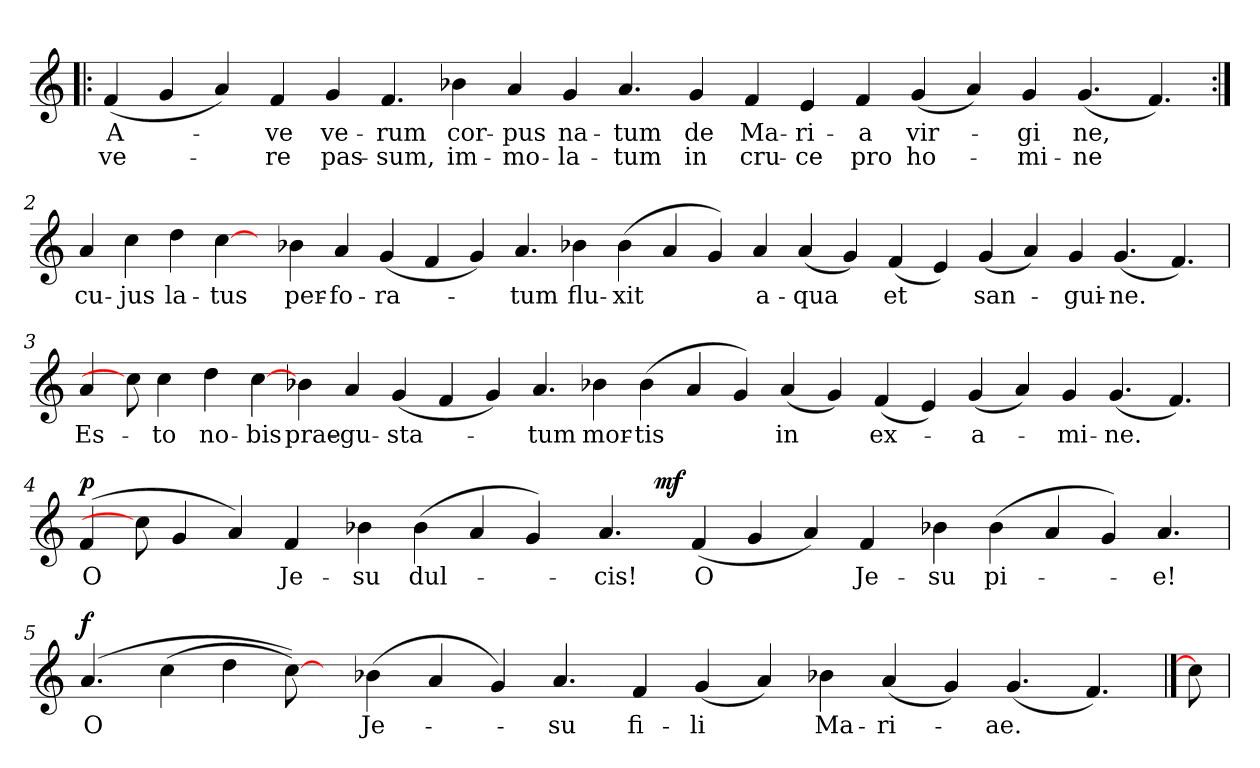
**kern	**text	**text	**dynam
*part1	*part1	*part1	*part1
*staff1	*staff1	*staff1	*staff1
*k[]	*	*	*
*C:	*	*	*
=1!|:	=1!|:	=1!|:	=1!|:
(4f	A-	ve-	.
4g	.	.	.
4a)	.	.	.
4f	-ve	-re	.
4g	ve-	pas-	.
4.f	-rum	-sum,	.
4b-X	cor-	im-	.
4a	-pus	-mo-	.
4g	na-	-la-	.
4.a	-tum	-tum	.
4g	de	in	.
4f	Ma-	cru-	.
4e	-ri-	-ce	.
4f	-a	pro	.
(4g	vir-	ho-	.
4a)	.	.	.
4g	-gi	-mi-	.
(4.g	ne,	-ne	.
4.f)	.	.	.
=2:|!	=2:|!	=2:|!	=2:|!
4a	cu-	.	.
4cc	-jus	.	.
4dd	la-	.	.
[4cc	-tus	.	.
8ryy	.	.	.
4b-X	per-	.	.
4a	-fo-	.	.
(4g	-ra-	.	.
4f	.	.	.
4g)	.	.	.
4.a	-tum	.	.
4b-X	flu-	.	.
(4b-	-xit	.	.
4a	.	.	.
4g)	.	.	.
4a	a-	.	.
(4a	-qua	.	.
4g)	.	.	.
(4f	et	.	.
4e)	.	.	.
(4g	san-	.	.
4a)	.	.	.
4g	-gui-	.	.
(4.g	-ne.	.	.
4.f)	.	.	.
=3	=3	=3	=3
4a	Es-	.	.
8cc]	.	.	.
4cc	-to	.	.
4dd	no-	.	.
[4cc	-bis	.	.
4b-X	prae-	.	.
4a	-gu-	.	.
(4g	-sta-	.	.
4f	.	.	.
4g)	.	.	.
4.a	-tum	.	.
4b-X	mor-	.	.
(4b-	-tis	.	.
4a	.	.	.
4g)	.	.	.
(4a	in	.	.
4g)	.	.	.
(4f	ex-	.	.
4e)	.	.	.
(4g	-a-	.	.
4a)	.	.	.
4g	-mi-	.	.
(4.g	-ne.	.	.
4.f)	.	.	.
=4	=4	=4	=4
!	!	!	!LO:DY:b
*^	*	*	*
(4f	1ryy	O	.	p
8cc]	.	.	.	.
4g	.	.	.	.
4a)	.	.	.	.
4f	.	Je-	.	.
.	1ryy	.	.	.
4b-X	.	-su	.	.
(4b-	.	dul-	.	.
4a	.	.	.	.
4g)	.	.	.	.
.	4.ryy	.	.	.
4.a	.	-cis!	.	.
!	!	!	!	!LO:DY:b
.	1ryy	.	.	mf
(4f	.	O	.	.
4g	.	.	.	.
4a)	.	.	.	.
4f	.	Je-	.	.
.	1.ryy	.	.	.
4b-X	.	-su	.	.
(4b-	.	pi-	.	.
4a	.	.	.	.
4g)	.	.	.	.
4.a	.	-e!	.	.
=5	=5	=5	=5	=5
!	!	!	!	!LO:DY:b
*v	*v	*	*	*
(4.a	O	.	f
(4cc	.	.	.
4dd	.	.	.
[8cc))	.	.	.
8ryy	.	.	.
(4b-X	Je-	.	.
4a	.	.	.
4g)	.	.	.
4.a	-su	.	.
4f	fi-	.	.
(4g	-li	.	.
4a)	.	.	.
4b-X	Ma-	.	.
(4a	-ri-	.	.
4g)	.	.	.
(4.g	-ae.	.	.
4.f)	.	.	.
==6	==6	==6	==6
8cc]	.	.	.
=	=	=	=
*-	*-	*-	*-
